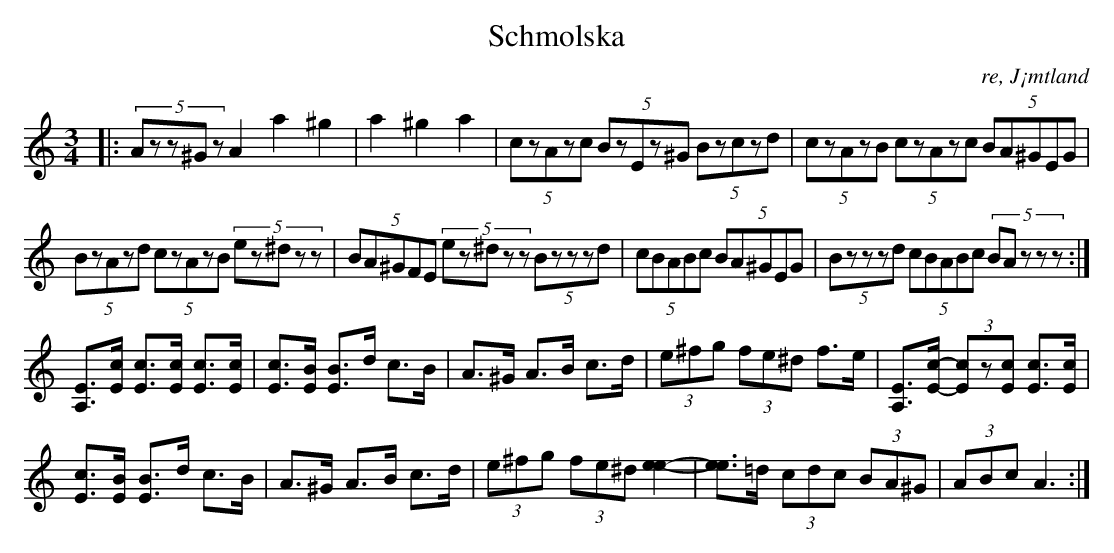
X:1
T:Schmolska
O: re, J¡mtland
M:3/4
L:1/8
K:Am
|: (5:2Azz^Gz A2 a2 ^g2|a2 ^g2 a2|  (5:2czAzc (5:2BzEz^G (5:2Bzczd|  (5:2czAzB (5:2czAzc (5:2BA^GEG|
 (5:2BzAzd (5:2czAzB (5:2ez^dzz|  (5:2BA^GFE (5:2ez^dzz (5:2Bzzzd|  (5:2cBABc (5:2BA^GEG | (5:2Bzzzd (5:2cBABc (5:2BAzzz  :|
[EA,]>[cE] [cE]>[cE] [cE]>[cE] | [cE]>[BE] [BE]>d c>B | A>^G A>B c>d | (3e^fg (3fe^d f>e | [EA,]>[c-E-] (3[cE]z[cE] [cE]>[cE] |
[cE]>[BE] [BE]>d c>B | A>^G A>B c>d | (3e^fg (3fe^d [e2-e2-] | [ee]>=d (3cdc (3BA^G | (3ABc A3 :|]
